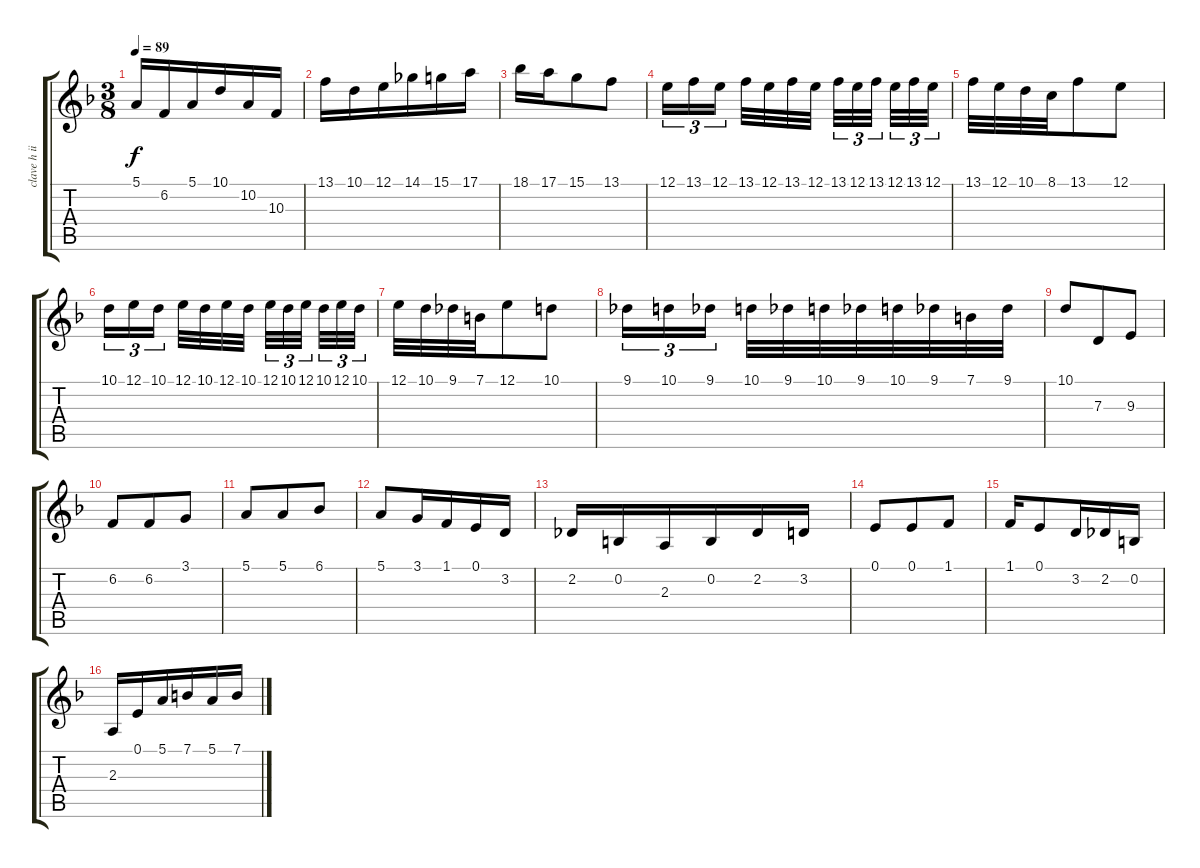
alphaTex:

\track ("clave h iii" "clave h ii") {instrument harpsichord}
\staff {score tabs}
\tuning (E4 B3 G3 D3 A2 E2) {hide}
\ts (3 8)
\tempo 89
\clef g2
\ks dminor
5.1.16{dy f} 6.2.16 5.1.16 10.1.16 10.2.16 10.3.16 |
13.1.16 10.1.16 12.1.16 14.1.16 15.1.16 17.1.16 |
18.1.16 17.1.16 15.1.8 13.1.8 |
12.1.16{tu (3 2)} 13.1.16{tu (3 2)} 12.1.16{tu (3 2)} 13.1.32 12.1.32 13.1.32 12.1.32 13.1.32{tu (3 2)} 12.1.32{tu (3 2)} 13.1.32{tu (3 2)} 12.1.32{tu (3 2)} 13.1.32{tu (3 2)} 12.1.32{tu (3 2)} |
13.1.32 12.1.32 10.1.32 8.1.32 13.1.8 12.1.8 |
10.1.16{tu (3 2)} 12.1.16{tu (3 2)} 10.1.16{tu (3 2)} 12.1.32 10.1.32 12.1.32 10.1.32 12.1.32{tu (3 2)} 10.1.32{tu (3 2)} 12.1.32{tu (3 2)} 10.1.32{tu (3 2)} 12.1.32{tu (3 2)} 10.1.32{tu (3 2)} |
12.1.32 10.1.32 9.1.32 7.1.32 12.1.8 10.1.8 |
9.1.16{tu (3 2)} 10.1.16{tu (3 2)} 9.1.16{tu (3 2)} 10.1.32 9.1.32 10.1.32 9.1.32 10.1.32 9.1.32 7.1.32 9.1.32 |
10.1.8 7.3.8 9.3.8 |
6.2.8 6.2.8 3.1.8 |
5.1.8 5.1.8 6.1.8 |
5.1.8 3.1.16 1.1.16 0.1.16 3.2.16 |
2.2.16 0.2.16 2.3.16 0.2.16 2.2.16 3.2.16 |
0.1.8 0.1.8 1.1.8 |
1.1.16 0.1.8 3.2.16 2.2.16 0.2.16 |
2.3.16 0.1.16 5.1.16 7.1.16 5.1.16 7.1.16
